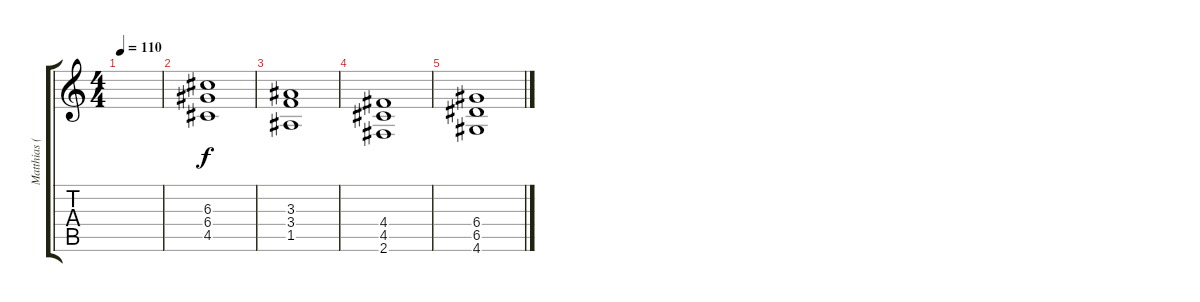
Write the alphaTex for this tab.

\track ("Matthias (Gonzo) Röhr" "Matthias (") {instrument distortionguitar}
\staff {score tabs}
\tuning (E4 B3 G3 D3 A2 E2) {hide}
\ts (4 4)
\tempo 110
\clef g2
\ks c
|
(6.3 6.4 4.5).1 |
(3.3 3.4 1.5).1 |
(4.4 4.5 2.6).1 |
(6.4 6.5 4.6).1
